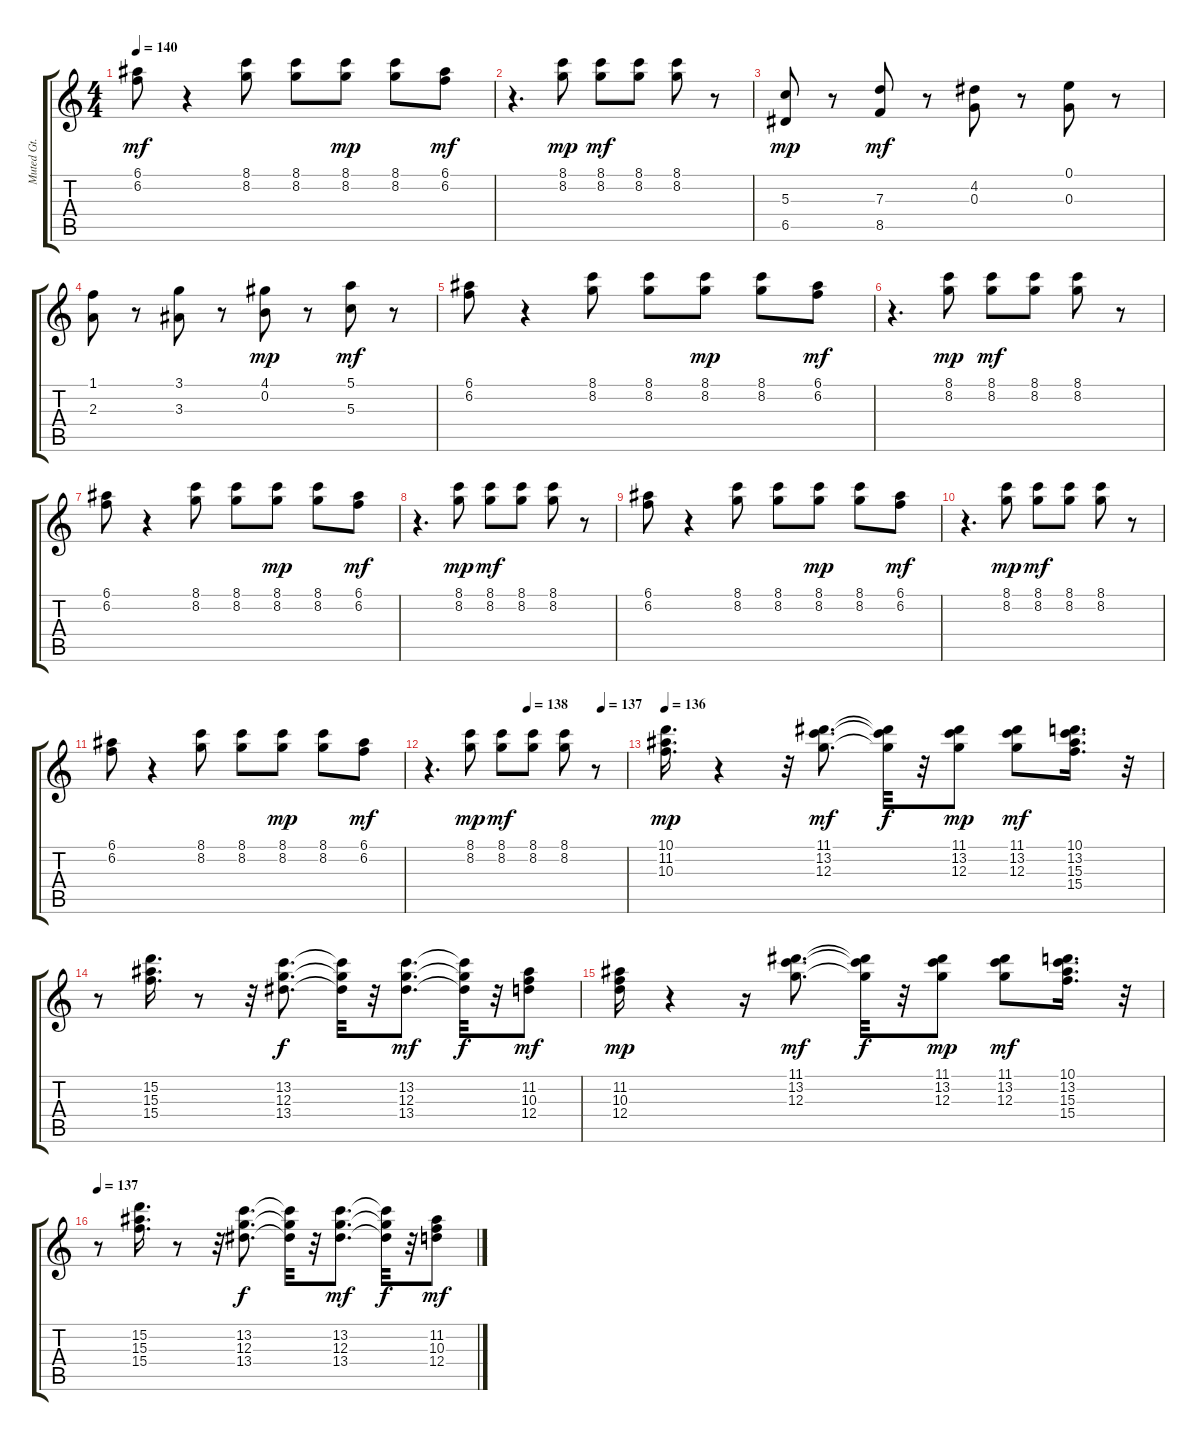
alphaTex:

\track ("Muted Gt.           " "Muted Gt. ") {instrument electricguitarmuted}
\staff {score tabs}
\tuning (E4 B3 G3 D3 A2 E2) {hide}
\ts (4 4)
\tempo 140
\clef g2
\ks c
(6.1 6.2).8{dy mf} r.4 (8.1 8.2).8 (8.1 8.2).8 (8.1 8.2).8{dy mp} (8.1 8.2).8 (6.1 6.2).8{dy mf} |
r.4{d} (8.1 8.2).8{dy mp} (8.1 8.2).8{dy mf} (8.1 8.2).8 (8.1 8.2).8 r.8 |
(5.3 6.5).8{dy mp} r.8 (7.3 8.5).8{dy mf} r.8 (4.2 0.3).8 r.8 (0.1 0.3).8 r.8 |
(1.1 2.3).8 r.8 (3.1 3.3).8 r.8 (4.1 0.2).8{dy mp} r.8 (5.1 5.3).8{dy mf} r.8 |
(6.1 6.2).8 r.4 (8.1 8.2).8 (8.1 8.2).8 (8.1 8.2).8{dy mp} (8.1 8.2).8 (6.1 6.2).8{dy mf} |
r.4{d} (8.1 8.2).8{dy mp} (8.1 8.2).8{dy mf} (8.1 8.2).8 (8.1 8.2).8 r.8 |
(6.1 6.2).8 r.4 (8.1 8.2).8 (8.1 8.2).8 (8.1 8.2).8{dy mp} (8.1 8.2).8 (6.1 6.2).8{dy mf} |
r.4{d} (8.1 8.2).8{dy mp} (8.1 8.2).8{dy mf} (8.1 8.2).8 (8.1 8.2).8 r.8 |
(6.1 6.2).8 r.4 (8.1 8.2).8 (8.1 8.2).8 (8.1 8.2).8{dy mp} (8.1 8.2).8 (6.1 6.2).8{dy mf} |
r.4{d} (8.1 8.2).8{dy mp} (8.1 8.2).8{dy mf} (8.1 8.2).8 (8.1 8.2).8 r.8 |
(6.1 6.2).8 r.4 (8.1 8.2).8 (8.1 8.2).8 (8.1 8.2).8{dy mp} (8.1 8.2).8 (6.1 6.2).8{dy mf} |
\tempo (138 0.5)
\tempo (137 0.875)
r.4{d} (8.1 8.2).8{dy mp} (8.1 8.2).8{dy mf} (8.1 8.2).8 (8.1 8.2).8 r.8 |
\tempo 136
(10.1 11.2 10.3).16{d dy mp} r.4 r.32 (11.1 13.2 12.3).8{d dy mf} (11.1{t} 13.2{t} 12.3{t}).32{dy f} r.32 (11.1 13.2 12.3).8{dy mp} (11.1 13.2 12.3).8{dy mf} (10.1 13.2 15.3 15.4).16{d} r.32 |
r.8 (15.2 15.3 15.4).16{d} r.8 r.32 (13.2 12.3 13.4).8{d dy f} (13.2{t} 12.3{t} 13.4{t}).32 r.32 (13.2 12.3 13.4).8{d dy mf} (13.2{t} 12.3{t} 13.4{t}).32{dy f} r.32 (11.2 10.3 12.4).8{dy mf} |
(11.2 10.3 12.4).16{dy mp} r.4 r.16 (11.1 13.2 12.3).8{d dy mf} (11.1{t} 13.2{t} 12.3{t}).32{dy f} r.32 (11.1 13.2 12.3).8{dy mp} (11.1 13.2 12.3).8{dy mf} (10.1 13.2 15.3 15.4).16{d} r.32 |
\tempo 137
r.8 (15.2 15.3 15.4).16{d} r.8 r.32 (13.2 12.3 13.4).8{d dy f} (13.2{t} 12.3{t} 13.4{t}).32 r.32 (13.2 12.3 13.4).8{d dy mf} (13.2{t} 12.3{t} 13.4{t}).32{dy f} r.32 (11.2 10.3 12.4).8{dy mf}
